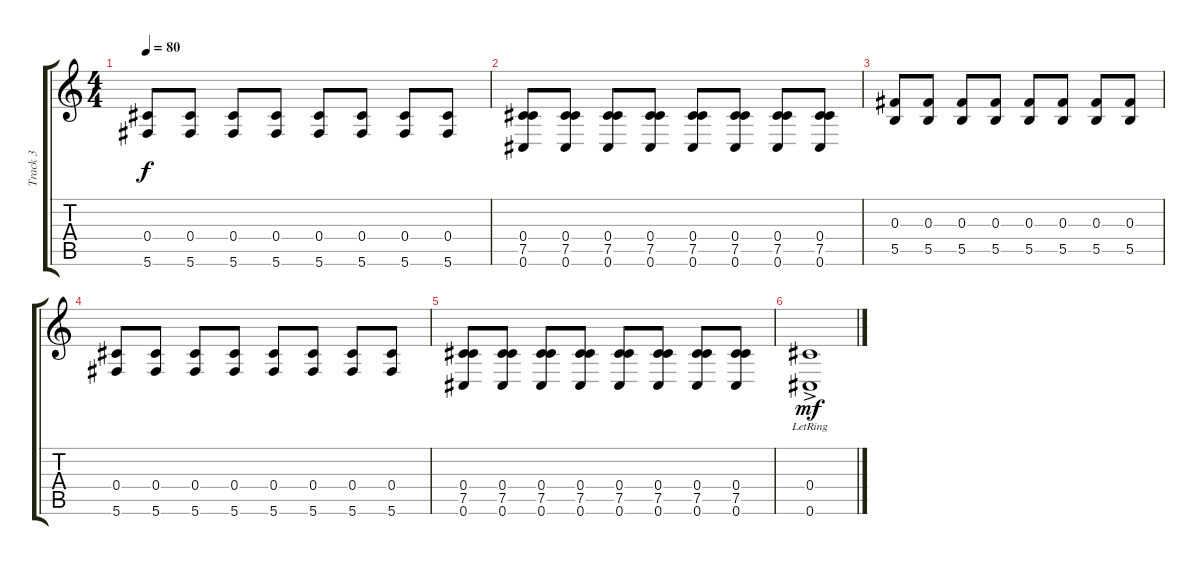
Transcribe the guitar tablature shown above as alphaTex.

\track ("Track 3" "Track 3") {instrument acousticguitarsteel}
\staff {score tabs}
\tuning (Db4 Bb3 Gb3 Db3 Gb2 Db2) {hide}
\ts (4 4)
\tempo 80
\clef g2
\ks c
(0.4 5.6).8{dy f} (0.4 5.6).8 (0.4 5.6).8 (0.4 5.6).8 (0.4 5.6).8 (0.4 5.6).8 (0.4 5.6).8 (0.4 5.6).8 |
(0.4 7.5 0.6).8 (0.4 7.5 0.6).8 (0.4 7.5 0.6).8 (0.4 7.5 0.6).8 (0.4 7.5 0.6).8 (0.4 7.5 0.6).8 (0.4 7.5 0.6).8 (0.4 7.5 0.6).8 |
(0.3 5.5).8 (0.3 5.5).8 (0.3 5.5).8 (0.3 5.5).8 (0.3 5.5).8 (0.3 5.5).8 (0.3 5.5).8 (0.3 5.5).8 |
(0.4 5.6).8 (0.4 5.6).8 (0.4 5.6).8 (0.4 5.6).8 (0.4 5.6).8 (0.4 5.6).8 (0.4 5.6).8 (0.4 5.6).8 |
(0.4 7.5 0.6).8 (0.4 7.5 0.6).8 (0.4 7.5 0.6).8 (0.4 7.5 0.6).8 (0.4 7.5 0.6).8 (0.4 7.5 0.6).8 (0.4 7.5 0.6).8 (0.4 7.5 0.6).8 |
(0.4{ac lr} 0.6{ac lr}).1{dy mf}
